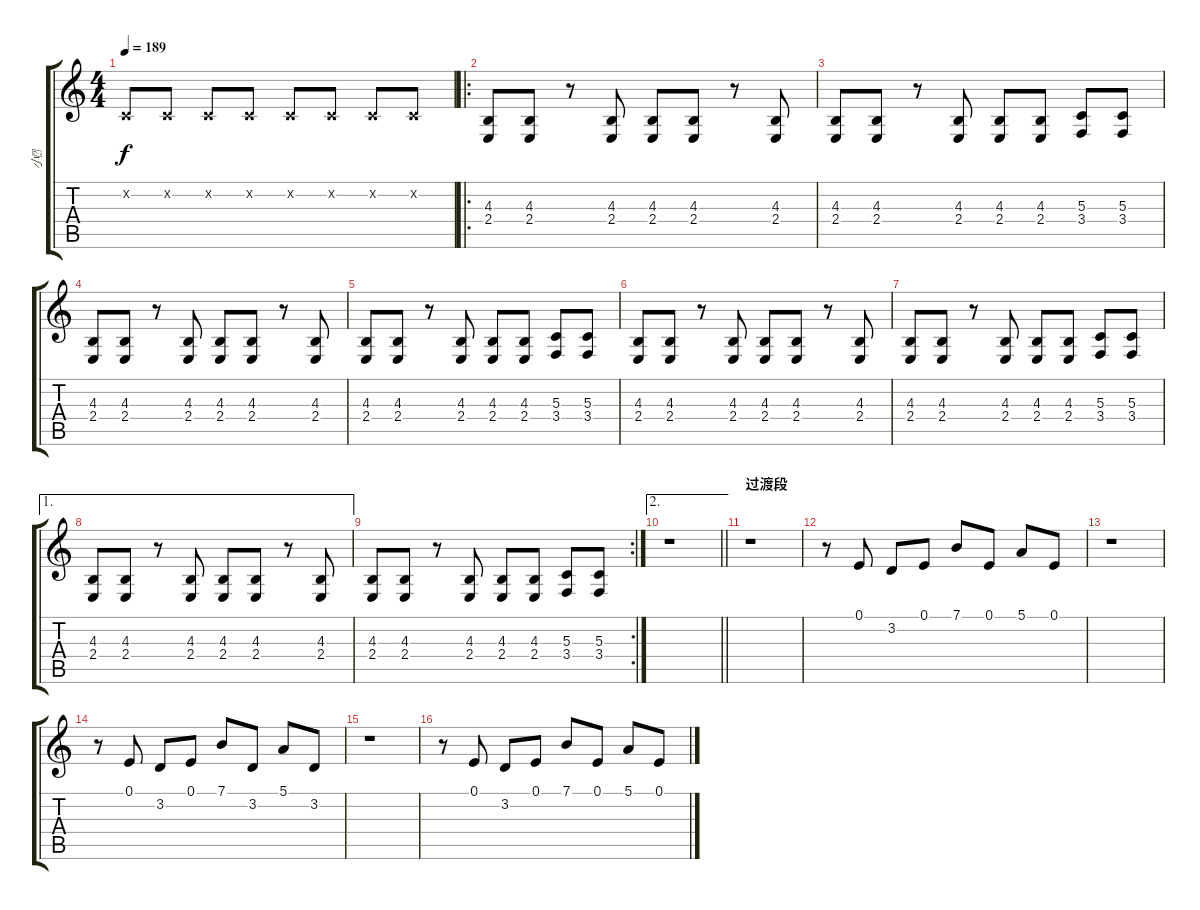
\track ("小" "小") {instrument lead2sawtooth}
\staff {score tabs}
\tuning (E4 B3 G3 D3 A2 E2) {hide}
\ts (4 4)
\tempo 189
\clef g2
\ks c
1.2{x}.8{dy f beam Up} 1.2{x}.8{beam Up} 1.2{x}.8{beam Up} 1.2{x}.8{beam Up} 1.2{x}.8{beam Up} 1.2{x}.8{beam Up} 1.2{x}.8{beam Up} 1.2{x}.8{beam Up} |
\ro
(4.3 2.4).8 (4.3 2.4).8 r.8 (4.3 2.4).8 (4.3 2.4).8 (4.3 2.4).8 r.8 (4.3 2.4).8 |
(4.3 2.4).8 (4.3 2.4).8 r.8 (4.3 2.4).8 (4.3 2.4).8 (4.3 2.4).8 (5.3 3.4).8 (5.3 3.4).8 |
(4.3 2.4).8 (4.3 2.4).8 r.8 (4.3 2.4).8 (4.3 2.4).8 (4.3 2.4).8 r.8 (4.3 2.4).8 |
(4.3 2.4).8 (4.3 2.4).8 r.8 (4.3 2.4).8 (4.3 2.4).8 (4.3 2.4).8 (5.3 3.4).8 (5.3 3.4).8 |
(4.3 2.4).8 (4.3 2.4).8 r.8 (4.3 2.4).8 (4.3 2.4).8 (4.3 2.4).8 r.8 (4.3 2.4).8 |
(4.3 2.4).8 (4.3 2.4).8 r.8 (4.3 2.4).8 (4.3 2.4).8 (4.3 2.4).8 (5.3 3.4).8 (5.3 3.4).8 |
\ae 1
(4.3 2.4).8 (4.3 2.4).8 r.8 (4.3 2.4).8 (4.3 2.4).8 (4.3 2.4).8 r.8 (4.3 2.4).8 |
\rc 2
(4.3 2.4).8 (4.3 2.4).8 r.8 (4.3 2.4).8 (4.3 2.4).8 (4.3 2.4).8 (5.3 3.4).8 (5.3 3.4).8 |
\ae 2
\barLineRight lightlight
r.1 |
\section ("" "过渡段")
r.1 |
r.8 0.1.8 3.2.8 0.1.8 7.1.8 0.1.8 5.1.8 0.1.8 |
r.1 |
r.8 0.1.8 3.2.8 0.1.8 7.1.8 3.2.8 5.1.8 3.2.8 |
r.1 |
r.8 0.1.8 3.2.8 0.1.8 7.1.8 0.1.8 5.1.8 0.1.8
